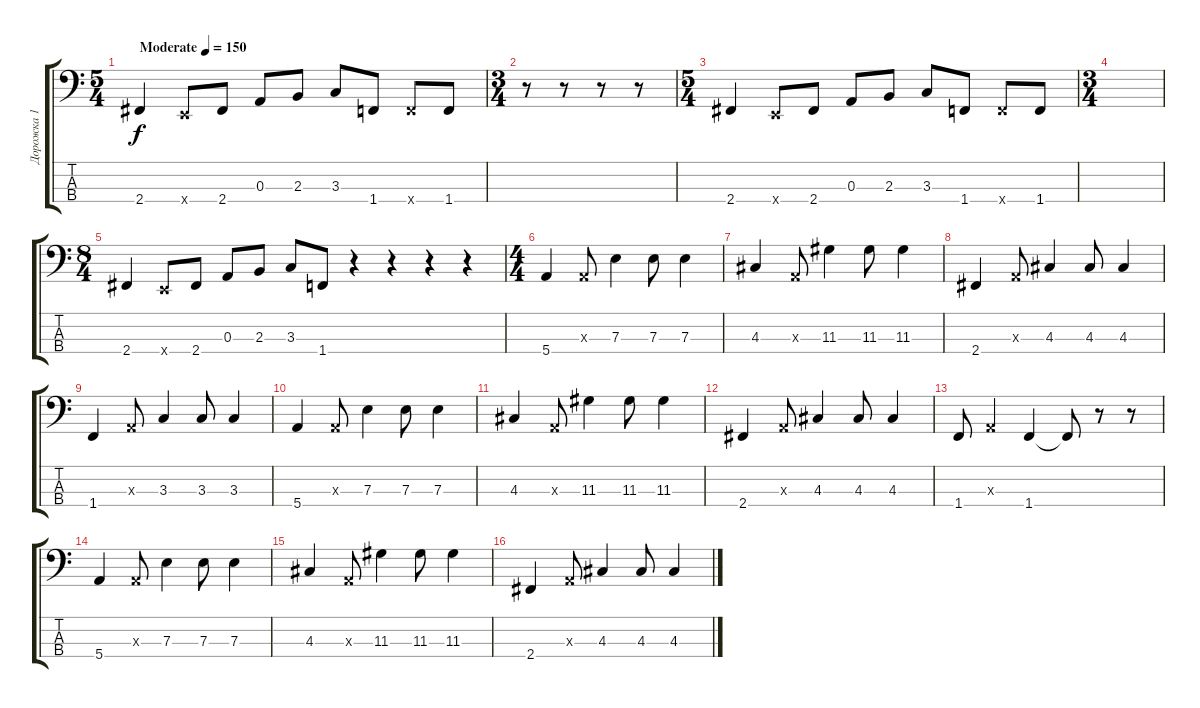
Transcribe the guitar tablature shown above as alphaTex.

\track ("Дорожка 1" "Дорожка 1") {instrument slapbass2}
\staff {score tabs}
\tuning (G2 D2 A1 E1) {hide}
\ts (5 4)
\tempo (150 "Moderate")
\clef f4
\ks c
2.4.4{dy f instrument slapbass2} 0.4{x}.8 2.4.8 0.3.8 2.3.8 3.3.8 1.4.8 1.4{x}.8 1.4.8 |
\ts (3 4)
r.8 r.8 r.8 r.8 |
\ts (5 4)
2.4.4 0.4{x}.8 2.4.8 0.3.8 2.3.8 3.3.8 1.4.8 1.4{x}.8 1.4.8 |
\ts (3 4)
|
\ts (8 4)
2.4.4 0.4{x}.8 2.4.8 0.3.8 2.3.8 3.3.8 1.4.8 r.4 r.4 r.4 r.4 |
\ts (4 4)
5.4.4{volume 16 instrument electricbassfinger} 0.3{x}.8 7.3.4 7.3.8 7.3.4 |
4.3.4{volume 16 instrument electricbassfinger} 0.3{x}.8 11.3.4 11.3.8 11.3.4 |
2.4.4{volume 16 instrument electricbassfinger} 0.3{x}.8 4.3.4 4.3.8 4.3.4 |
1.4.4{volume 16 instrument electricbassfinger} 0.3{x}.8 3.3.4 3.3.8 3.3.4 |
5.4.4{volume 16 instrument electricbassfinger} 0.3{x}.8 7.3.4 7.3.8 7.3.4 |
4.3.4{volume 16 instrument electricbassfinger} 0.3{x}.8 11.3.4 11.3.8 11.3.4 |
2.4.4{volume 16 instrument electricbassfinger} 0.3{x}.8 4.3.4 4.3.8 4.3.4 |
1.4.8{volume 16 instrument electricbassfinger} 0.3{x}.4 1.4.4 1.4{t}.8 r.8 r.8 |
5.4.4{volume 16 instrument electricbassfinger} 0.3{x}.8 7.3.4 7.3.8 7.3.4 |
4.3.4{volume 16 instrument electricbassfinger} 0.3{x}.8 11.3.4 11.3.8 11.3.4 |
2.4.4{volume 16 instrument electricbassfinger} 0.3{x}.8 4.3.4 4.3.8 4.3.4
